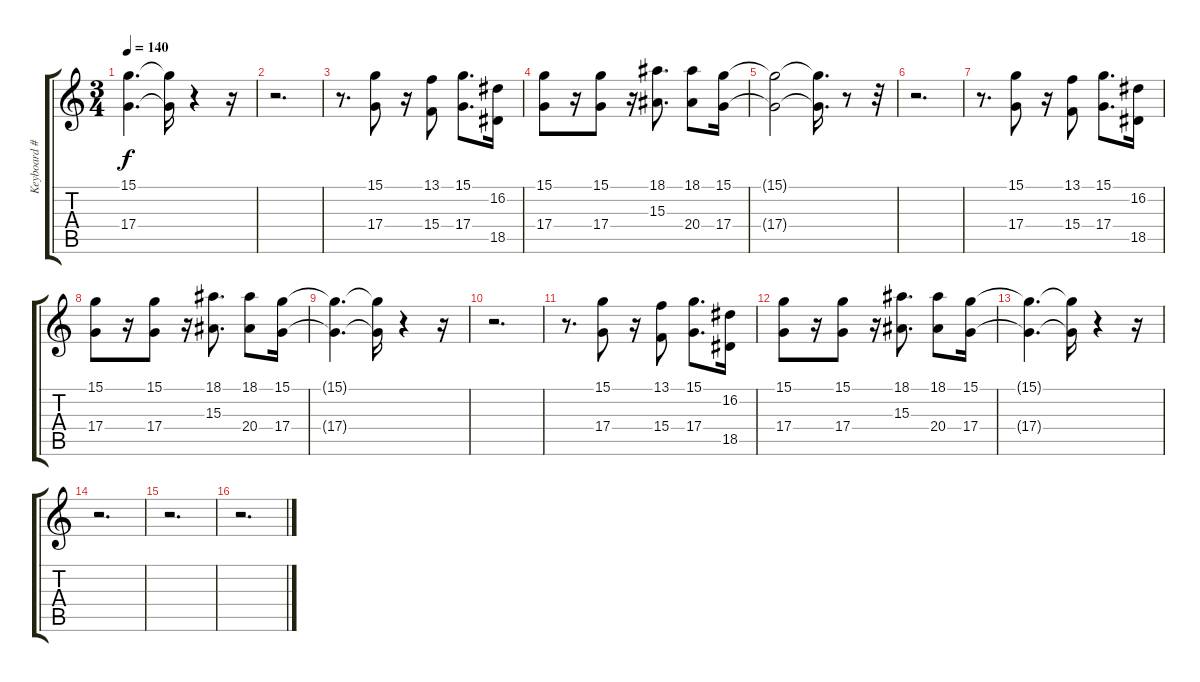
\track ("Keyboard #2" "Keyboard #") {instrument brasssection}
\staff {score tabs}
\tuning (E4 B3 G3 D3 A2 E2) {hide}
\ts (3 4)
\tempo 140
\clef g2
\ks c
(15.1{t} 17.4{t}).4{d dy f} (15.1{t} 17.4{t}).16 r.4 r.16 |
r.2{d} |
r.8{d} (15.1 17.4).8 r.16 (13.1 15.4).8 (15.1 17.4).8{d} (16.2 18.5).16 |
(15.1 17.4).8 r.16 (15.1 17.4).8 r.16 (18.1 15.3).8{d} (18.1 20.4).8 (15.1 17.4).16 |
(15.1{t} 17.4{t}).2 (15.1{t} 17.4{t}).16{d} r.8 r.32 |
r.2{d} |
r.8{d} (15.1 17.4).8 r.16 (13.1 15.4).8 (15.1 17.4).8{d} (16.2 18.5).16 |
(15.1 17.4).8 r.16 (15.1 17.4).8 r.16 (18.1 15.3).8{d} (18.1 20.4).8 (15.1 17.4).16 |
(15.1{t} 17.4{t}).4{d} (15.1{t} 17.4{t}).16 r.4 r.16 |
r.2{d} |
r.8{d} (15.1 17.4).8 r.16 (13.1 15.4).8 (15.1 17.4).8{d} (16.2 18.5).16 |
(15.1 17.4).8 r.16 (15.1 17.4).8 r.16 (18.1 15.3).8{d} (18.1 20.4).8 (15.1 17.4).16 |
(15.1{t} 17.4{t}).4{d} (15.1{t} 17.4{t}).16 r.4 r.16 |
r.2{d} |
r.2{d} |
r.2{d}
